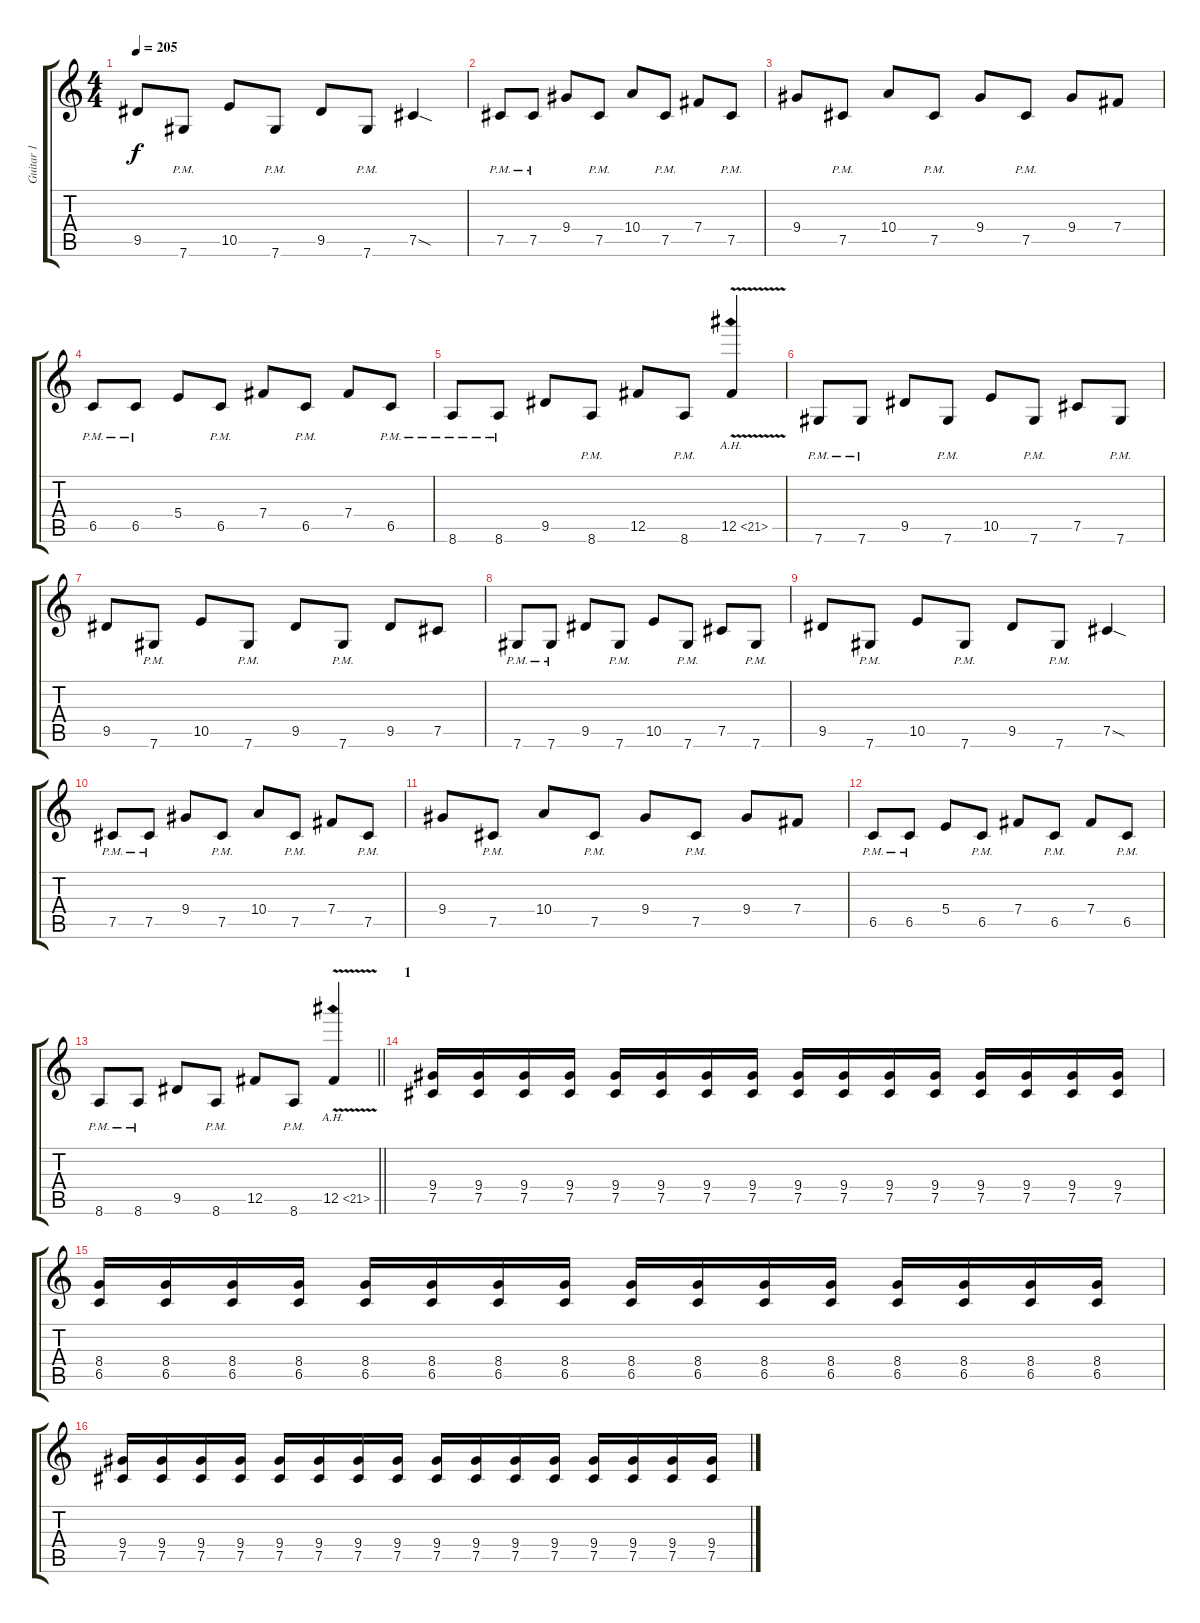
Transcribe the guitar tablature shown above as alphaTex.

\track ("Guitar 1" "Guitar 1") {instrument distortionguitar}
\staff {score tabs}
\tuning (Db4 Ab3 E3 B2 Gb2 Db2) {hide}
\ts (4 4)
\tempo 205
\clef g2
\ks c
9.5.8{dy f} 7.6{pm}.8 10.5.8 7.6{pm}.8 9.5.8 7.6{pm}.8 7.5{sod}.4 |
7.5{pm}.8 7.5{pm}.8 9.4.8 7.5{pm}.8 10.4.8 7.5{pm}.8 7.4.8 7.5{pm}.8 |
9.4.8 7.5{pm}.8 10.4.8 7.5{pm}.8 9.4.8 7.5{pm}.8 9.4.8 7.4.8 |
6.5{pm}.8 6.5{pm}.8 5.4.8 6.5{pm}.8 7.4.8 6.5{pm}.8 7.4.8 6.5{pm}.8 |
8.6{pm}.8 8.6{pm}.8 9.5.8 8.6{pm}.8 12.5.8 8.6{pm}.8 12.5{ah 9 v}.4 |
7.6{pm}.8 7.6{pm}.8 9.5.8 7.6{pm}.8 10.5.8 7.6{pm}.8 7.5.8 7.6{pm}.8 |
9.5.8 7.6{pm}.8 10.5.8 7.6{pm}.8 9.5.8 7.6{pm}.8 9.5.8 7.5.8 |
7.6{pm}.8 7.6{pm}.8 9.5.8 7.6{pm}.8 10.5.8 7.6{pm}.8 7.5.8 7.6{pm}.8 |
9.5.8 7.6{pm}.8 10.5.8 7.6{pm}.8 9.5.8 7.6{pm}.8 7.5{sod}.4 |
7.5{pm}.8 7.5{pm}.8 9.4.8 7.5{pm}.8 10.4.8 7.5{pm}.8 7.4.8 7.5{pm}.8 |
9.4.8 7.5{pm}.8 10.4.8 7.5{pm}.8 9.4.8 7.5{pm}.8 9.4.8 7.4.8 |
6.5{pm}.8 6.5{pm}.8 5.4.8 6.5{pm}.8 7.4.8 6.5{pm}.8 7.4.8 6.5{pm}.8 |
\barLineRight lightlight
8.6{pm}.8 8.6{pm}.8 9.5.8 8.6{pm}.8 12.5.8 8.6{pm}.8 12.5{ah 9 v}.4 |
\section ("" "1")
(9.4 7.5).16 (9.4 7.5).16 (9.4 7.5).16 (9.4 7.5).16 (9.4 7.5).16 (9.4 7.5).16 (9.4 7.5).16 (9.4 7.5).16 (9.4 7.5).16 (9.4 7.5).16 (9.4 7.5).16 (9.4 7.5).16 (9.4 7.5).16 (9.4 7.5).16 (9.4 7.5).16 (9.4 7.5).16 |
(8.4 6.5).16 (8.4 6.5).16 (8.4 6.5).16 (8.4 6.5).16 (8.4 6.5).16 (8.4 6.5).16 (8.4 6.5).16 (8.4 6.5).16 (8.4 6.5).16 (8.4 6.5).16 (8.4 6.5).16 (8.4 6.5).16 (8.4 6.5).16 (8.4 6.5).16 (8.4 6.5).16 (8.4 6.5).16 |
(9.4 7.5).16 (9.4 7.5).16 (9.4 7.5).16 (9.4 7.5).16 (9.4 7.5).16 (9.4 7.5).16 (9.4 7.5).16 (9.4 7.5).16 (9.4 7.5).16 (9.4 7.5).16 (9.4 7.5).16 (9.4 7.5).16 (9.4 7.5).16 (9.4 7.5).16 (9.4 7.5).16 (9.4 7.5).16
